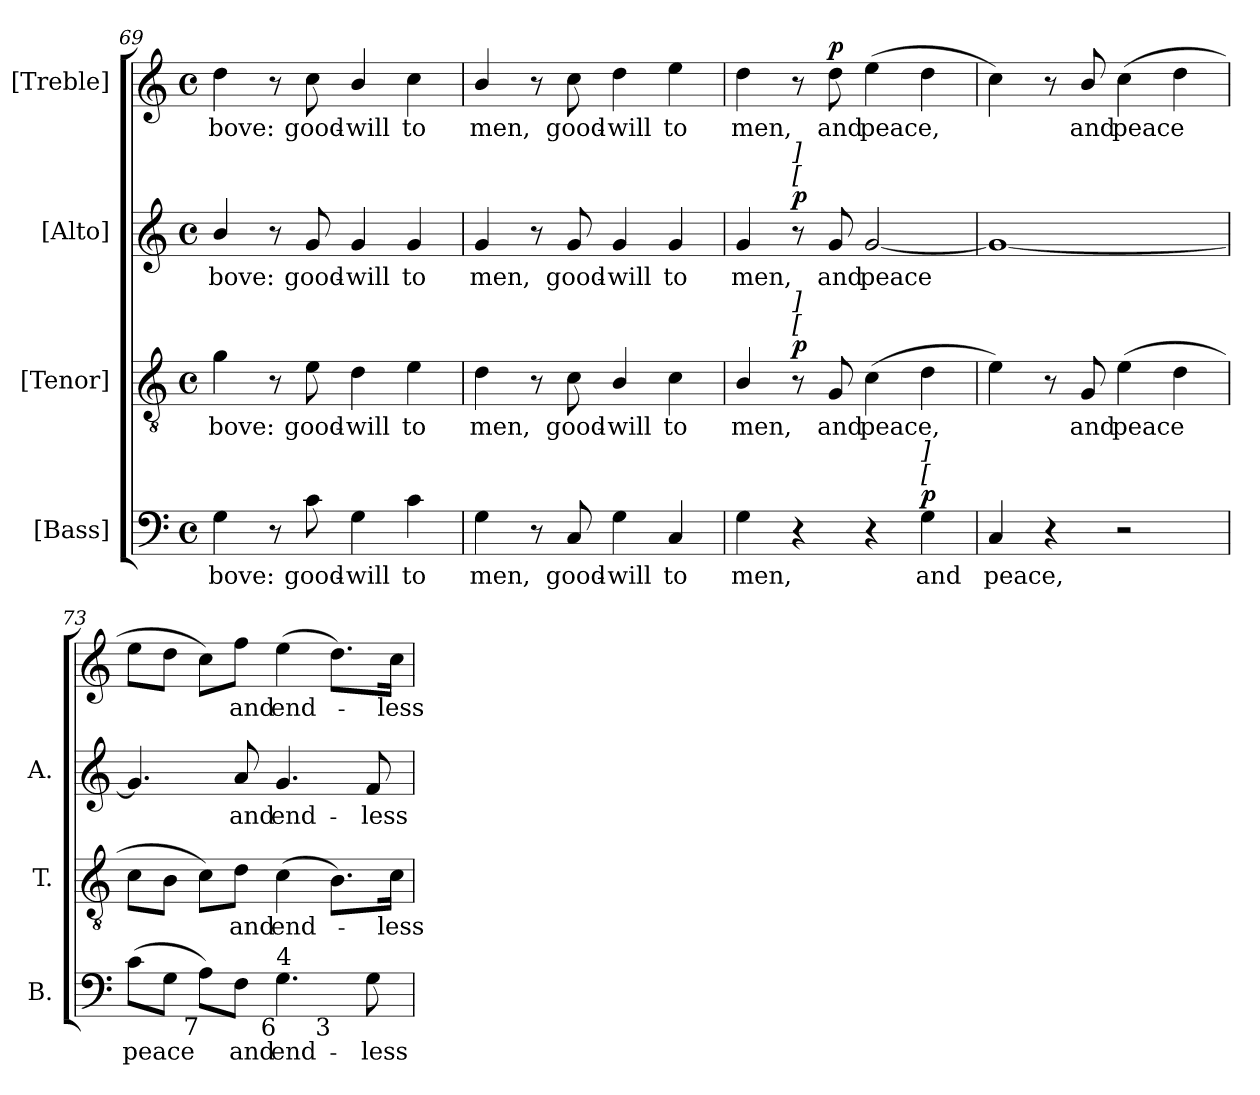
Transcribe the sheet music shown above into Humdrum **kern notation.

**kern	**text	**dynam	**kern	**text	**dynam	**kern	**text	**dynam	**kern	**text	**dynam
*part4	*part4	*part4	*part3	*part3	*part3	*part2	*part2	*part2	*part1	*part1	*part1
*staff4	*staff4	*staff4	*staff3	*staff3	*staff3	*staff2	*staff2	*staff2	*staff1	*staff1	*staff1
*I"[Bass]	*	*	*I"[Tenor]	*	*	*I"[Alto]	*	*	*I"[Treble]	*	*
*I'B.	*	*	*I'T.	*	*	*I'A.	*	*	*	*	*
*clefF4	*	*	*clefGv2	*	*	*clefG2	*	*	*clefG2	*	*
*	*	*	*ITrd7c12	*	*	*	*	*	*	*	*
*k[]	*	*	*k[]	*	*	*k[]	*	*	*k[]	*	*
*C:	*	*	*C:	*	*	*C:	*	*	*C:	*	*
*M4/4	*	*	*M4/4	*	*	*M4/4	*	*	*M4/4	*	*
*met(c)	*	*	*met(c)	*	*	*met(c)	*	*	*met(c)	*	*
=69	=69	=69	=69	=69	=69	=69	=69	=69	=69	=69	=69
!	!LO:LY:b:color=#000000	!	!	!	!	!	!	!	!	!	!
!	!	!	!	!LO:LY:b:color=#000000	!	!	!	!	!	!	!
!	!	!	!	!	!	!	!LO:LY:b:color=#000000	!	!	!	!
!	!	!	!	!	!	!	!	!	!	!LO:LY:b:color=#000000	!
4Gi\	-bove:	.	4Gi\	-bove:	.	4bi/	-bove:	.	4ddi\	-bove:	.
8r	.	.	8r	.	.	8r	.	.	8r	.	.
!	!LO:LY:b:color=#000000	!	!	!	!	!	!	!	!	!	!
!	!	!	!	!LO:LY:b:color=#000000	!	!	!	!	!	!	!
!	!	!	!	!	!	!	!LO:LY:b:color=#000000	!	!	!	!
!	!	!	!	!	!	!	!	!	!	!LO:LY:b:color=#000000	!
8ci\	good-	.	8Ei\	good-	.	8gi/	good-	.	8cci\	good-	.
!	!LO:LY:b:color=#000000	!	!	!	!	!	!	!	!	!	!
!	!	!	!	!LO:LY:b:color=#000000	!	!	!	!	!	!	!
!	!	!	!	!	!	!	!LO:LY:b:color=#000000	!	!	!	!
!	!	!	!	!	!	!	!	!	!	!LO:LY:b:color=#000000	!
4Gi\	-will	.	4Di\	-will	.	4gi/	-will	.	4bi/	-will	.
!	!LO:LY:b:color=#000000	!	!	!	!	!	!	!	!	!	!
!	!	!	!	!LO:LY:b:color=#000000	!	!	!	!	!	!	!
!	!	!	!	!	!	!	!LO:LY:b:color=#000000	!	!	!	!
!	!	!	!	!	!	!	!	!	!	!LO:LY:b:color=#000000	!
4ci\	to	.	4Ei\	to	.	4gi/	to	.	4cci\	to	.
=70	=70	=70	=70	=70	=70	=70	=70	=70	=70	=70	=70
!	!LO:LY:b:color=#000000	!	!	!	!	!	!	!	!	!	!
!	!	!	!	!LO:LY:b:color=#000000	!	!	!	!	!	!	!
!	!	!	!	!	!	!	!LO:LY:b:color=#000000	!	!	!	!
!	!	!	!	!	!	!	!	!	!	!LO:LY:b:color=#000000	!
4Gi\	men,	.	4Di\	men,	.	4gi/	men,	.	4bi/	men,	.
8r	.	.	8r	.	.	8r	.	.	8r	.	.
!	!LO:LY:b:color=#000000	!	!	!	!	!	!	!	!	!	!
!	!	!	!	!LO:LY:b:color=#000000	!	!	!	!	!	!	!
!	!	!	!	!	!	!	!LO:LY:b:color=#000000	!	!	!	!
!	!	!	!	!	!	!	!	!	!	!LO:LY:b:color=#000000	!
8Ci/	good-	.	8Ci\	good-	.	8gi/	good-	.	8cci\	good-	.
!	!LO:LY:b:color=#000000	!	!	!	!	!	!	!	!	!	!
!	!	!	!	!LO:LY:b:color=#000000	!	!	!	!	!	!	!
!	!	!	!	!	!	!	!LO:LY:b:color=#000000	!	!	!	!
!	!	!	!	!	!	!	!	!	!	!LO:LY:b:color=#000000	!
4Gi\	-will	.	4BBi/	-will	.	4gi/	-will	.	4ddi\	-will	.
!	!LO:LY:b:color=#000000	!	!	!	!	!	!	!	!	!	!
!	!	!	!	!LO:LY:b:color=#000000	!	!	!	!	!	!	!
!	!	!	!	!	!	!	!LO:LY:b:color=#000000	!	!	!	!
!	!	!	!	!	!	!	!	!	!	!LO:LY:b:color=#000000	!
4Ci/	to	.	4Ci\	to	.	4gi/	to	.	4eei\	to	.
!!LO:PB:g=z
=71	=71	=71	=71	=71	=71	=71	=71	=71	=71	=71	=71
!	!LO:LY:b:color=#000000	!	!	!	!	!	!	!	!	!	!
!	!	!	!	!LO:LY:b:color=#000000	!	!	!	!	!	!	!
!	!	!	!	!	!	!	!LO:LY:b:color=#000000	!	!	!	!
!	!	!	!	!	!	!	!	!	!	!LO:LY:b:color=#000000	!
4Gi\	men,	.	4BBi/	men,	.	4gi/	men,	.	4ddi\	men,	.
!	!	!	!	!	!	!LO:TX:a:i:t=[	!	!	!	!	!
!	!	!	!	!	!	!LO:TX:a:i:t=]	!	!	!	!	!
!	!	!	!LO:TX:a:i:t=[	!	!	!	!	!	!	!	!
!	!	!	!LO:TX:a:i:t=]	!	!	!	!	!	!	!	!
4r	.	.	8r	.	p	8r	.	p	8r	.	.
!	!	!	!	!LO:LY:b:color=#000000	!	!	!	!	!	!	!
!	!	!	!	!	!	!	!LO:LY:b:color=#000000	!	!	!	!
!	!	!	!	!	!	!	!	!	!	!LO:LY:b:color=#000000	!
.	.	.	8GGi/	and	.	8gi/	and	.	8ddi\	and	p
!	!	!	!	!LO:LY:b:color=#000000	!	!	!	!	!	!	!
!	!	!	!	!	!	!	!LO:LY:b:color=#000000	!	!	!	!
!	!	!	!	!	!	!	!	!	!	!LO:LY:b:color=#000000	!
4r	.	.	(4Ci\	peace,	.	[2gi/	peace	.	(4eei\	peace,	.
!LO:TX:a:i:t=[	!	!	!	!	!	!	!	!	!	!	!
!LO:TX:a:i:t=]	!	!	!	!	!	!	!	!	!	!	!
!	!LO:LY:b:color=#000000	!	!	!	!	!	!	!	!	!	!
4Gi\	and	p	4Di\	.	.	.	.	.	4ddi\	.	.
=72	=72	=72	=72	=72	=72	=72	=72	=72	=72	=72	=72
!	!LO:LY:b:color=#000000	!	!	!	!	!	!	!	!	!	!
4Ci/	peace,	.	4Ei\)	.	.	1gi_	.	.	4cci\)	.	.
4r	.	.	8r	.	.	.	.	.	8r	.	.
!	!	!	!	!LO:LY:b:color=#000000	!	!	!	!	!	!	!
!	!	!	!	!	!	!	!	!	!	!LO:LY:b:color=#000000	!
.	.	.	8GGi/	and	.	.	.	.	8bi/	and	.
!	!	!	!	!LO:LY:b:color=#000000	!	!	!	!	!	!	!
!	!	!	!	!	!	!	!	!	!	!LO:LY:b:color=#000000	!
2r	.	.	(4Ei\	peace	.	.	.	.	(4cci\	peace	.
.	.	.	4Di\	.	.	.	.	.	4ddi\	.	.
=73	=73	=73	=73	=73	=73	=73	=73	=73	=73	=73	=73
!	!LO:LY:b:color=#000000	!	!	!	!	!	!	!	!	!	!
*^	*	*	*	*	*	*	*	*	*	*	*
(8ci\L	2.ryy	peace	.	8Ci\L	.	.	4.gi/]	.	.	8eei\L	.	.
8Gi\J	.	.	.	8BBi\J	.	.	.	.	.	8ddi\J	.	.
!LO:TX:b:rj:t=7	!	!	!	!	!	!	!	!	!	!	!	!
8Ai\L)	.	.	.	8Ci\L)	.	.	.	.	.	8cci\L)	.	.
!	!	!LO:LY:b:color=#000000	!	!	!	!	!	!	!	!	!	!
!	!	!	!	!	!LO:LY:b:color=#000000	!	!	!	!	!	!	!
!	!	!	!	!	!	!	!	!LO:LY:b:color=#000000	!	!	!	!
!	!	!	!	!	!	!	!	!	!	!	!LO:LY:b:color=#000000	!
8Fi\J	.	and	.	8Di\J	and	.	8ai/	and	.	8ffi\J	and	.
!	!	!LO:LY:b:color=#000000	!	!	!	!	!	!	!	!	!	!
!	!	!	!	!	!LO:LY:b:color=#000000	!	!	!	!	!	!	!
!	!	!	!	!	!	!	!	!LO:LY:b:color=#000000	!	!	!	!
!LO:TX:b:rj:t=6	!	!	!	!	!	!	!	!	!	!	!	!
!LO:TX:t=4	!	!	!	!	!	!	!	!	!	!	!	!
!	!	!	!	!	!	!	!	!	!	!	!LO:LY:b:color=#000000	!
4.Gi\	.	end-	.	(4Ci\	end-	.	4.gi/	end-	.	(4eei\	end-	.
!	!LO:TX:b:rj:t=3	!	!	!	!	!	!	!	!	!	!	!
.	4ryy	.	.	8.BBi\L)	.	.	.	.	.	8.ddi\L)	.	.
!	!	!LO:LY:b:color=#000000	!	!	!	!	!	!	!	!	!	!
!	!	!	!	!	!	!	!	!LO:LY:b:color=#000000	!	!	!	!
8Gi\	.	-less	.	.	.	.	8fi/	-less	.	.	.	.
!	!	!	!	!	!LO:LY:b:color=#000000	!	!	!	!	!	!	!
!	!	!	!	!	!	!	!	!	!	!	!LO:LY:b:color=#000000	!
.	.	.	.	16Ci\Jk	-less	.	.	.	.	16cci\Jk	-less	.
*v	*v	*	*	*	*	*	*	*	*	*	*	*
=	=	=	=	=	=	=	=	=	=	=	=
*-	*-	*-	*-	*-	*-	*-	*-	*-	*-	*-	*-
